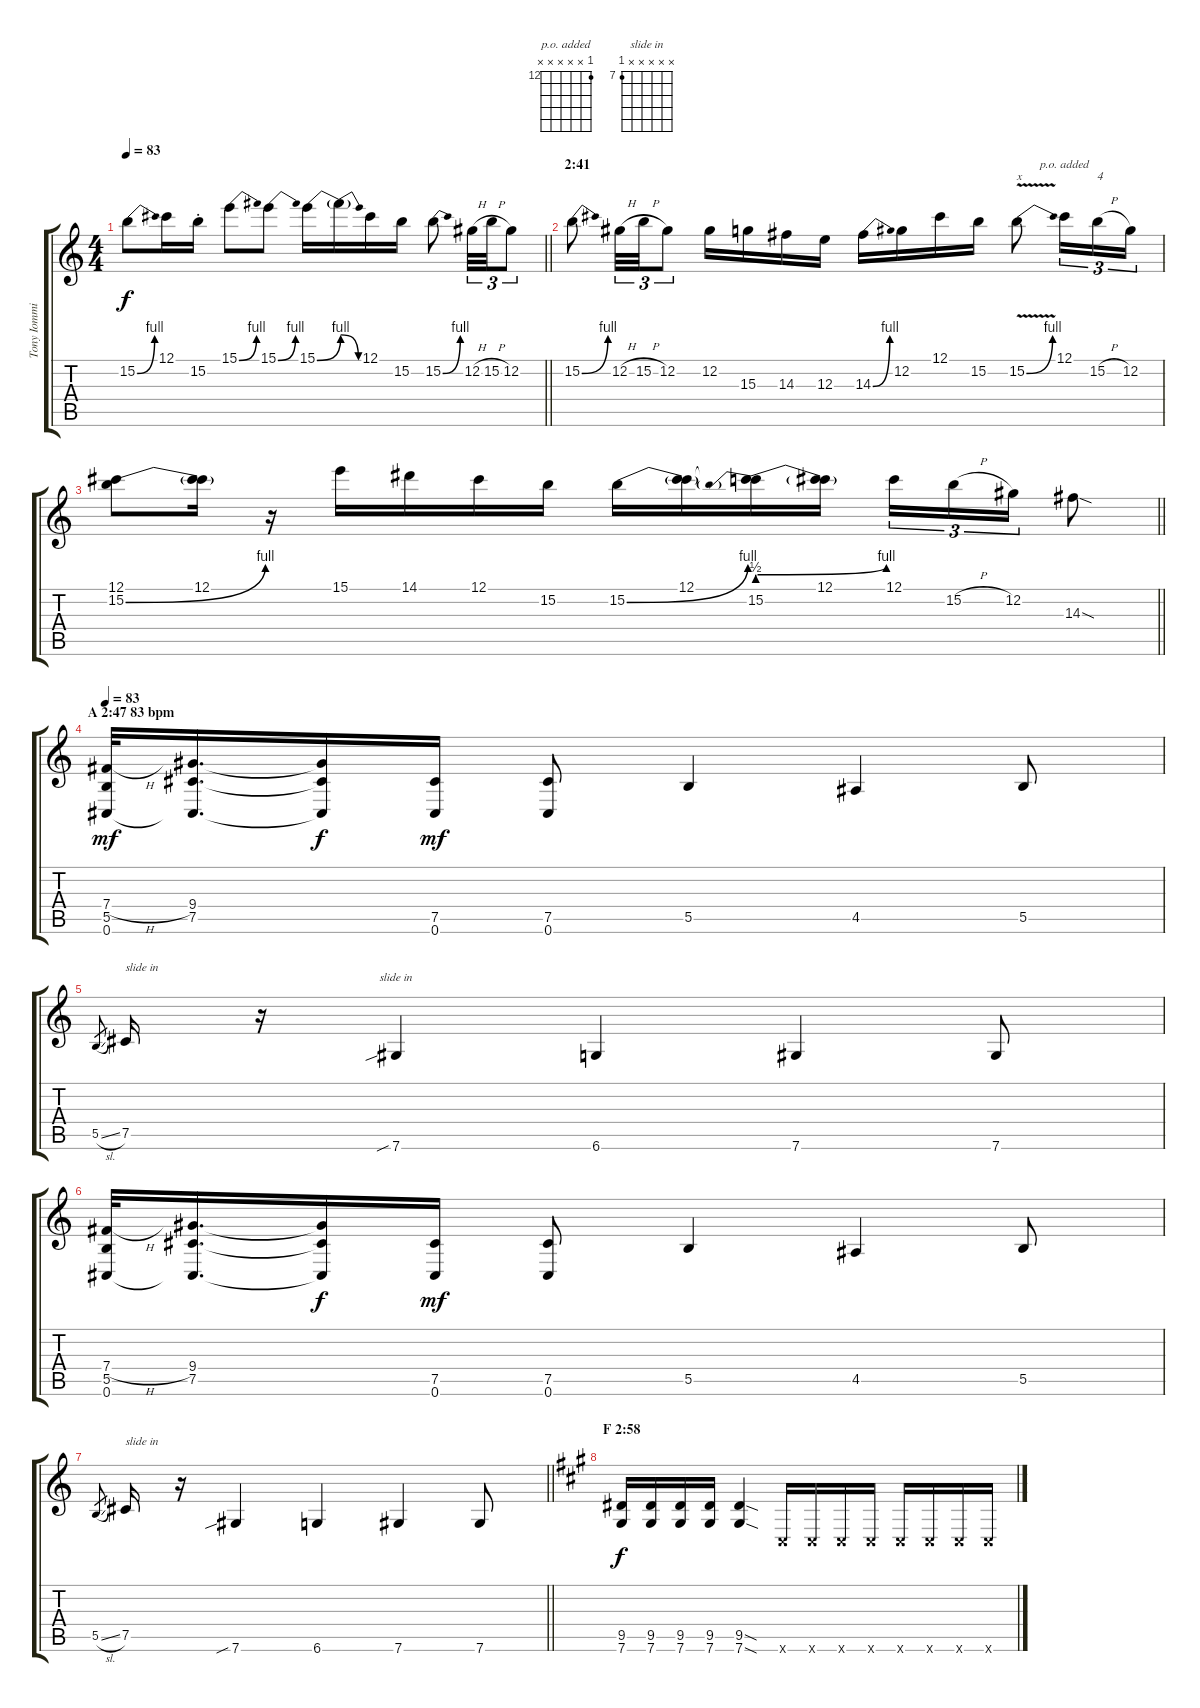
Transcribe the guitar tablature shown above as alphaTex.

\track ("Tony Iommi (Solo Guitar right) + B easy " "Tony Iommi") {instrument distortionguitar}
\staff {score tabs}
\tuning (Db4 Ab3 E3 B2 Gb2 Db2) {hide}
\chord ("p.o. added" 12 x x x x x) {firstfret 12}
\chord ("slide in" x x x x x 7) {firstfret 7}
\ts (4 4)
\tempo 83
\clef g2
\barLineRight lightlight
\ks c
15.2{be (bend 0 0 60 4)}.8{dy f} 12.1.16 15.2{st}.16 15.1{be (bend 0 0 60 4)}.8 15.1{be (bend 0 0 60 4)}.8 15.1{be (bend 0 0 60 4)}.16 15.1{be (release 0 4 60 0) t}.16 12.1.16 15.2.16 15.2{be (bend 0 0 60 4)}.8 12.2{h}.32{tu (3 2)} 15.2{h}.32{tu (3 2)} 12.2.8{tu (3 2)} |
\section ("" "2:41")
15.2{be (bend 0 0 60 4)}.8 12.2{h}.32{tu (3 2)} 15.2{h}.32{tu (3 2)} 12.2.8{tu (3 2)} 12.2.16 15.3.16 14.3.16 12.3.16 14.3{be (bend 0 0 60 4)}.16 12.2.16 12.1.16 15.2.16 15.2{be (bend 0 0 60 4) v}.8{txt "x"} 12.1.16{tu (3 2) ch "p.o. added"} 15.2{h}.16{tu (3 2) txt "4"} 12.2.16{tu (3 2)} |
\barLineRight lightlight
(12.1 15.2{be (bend 0 0 60 4)}).8 (12.1 15.2{t}).16 r.16 15.1.16 14.1.16 12.1.16 15.2.16 15.2{be (bend 0 0 60 4)}.16 (12.1 15.2{t}).16 (12.1{t} 15.2{be (prebendbend 0 2 60 4)}).16 (12.1 15.2{t}).16 12.1.16{tu (3 2)} 15.2{h}.16{tu (3 2)} 12.2.16{tu (3 2)} 14.3{sod}.8 |
\section ("" "A 2:47 83 bpm")
\tempo 83
(7.4{h} 5.5 0.6).32{dy mf balance 8} (9.4 7.5 0.6{t}).16{d} (9.4{t} 7.5{t} 0.6{t}).16{dy f} (7.5 0.6).16{dy mf} (7.5 0.6).8 5.5.4 4.5.4 5.5.8 |
5.5{sl}.8{gr} 7.5.16{txt "slide in"} r.16 7.6{sib}.4{ch "slide in"} 6.6.4 7.6.4 7.6.8 |
(7.4{h} 5.5 0.6).32 (9.4 7.5 0.6{t}).16{d} (9.4{t} 7.5{t} 0.6{t}).16{dy f} (7.5 0.6).16{dy mf} (7.5 0.6).8 5.5.4 4.5.4 5.5.8 |
\barLineRight lightlight
5.5{sl}.8{gr} 7.5.16{txt "slide in"} r.16 7.6{sib}.4 6.6.4 7.6.4 7.6.8 |
\section ("" "F 2:58")
\ks a
(9.5 7.6).16{dy f} (9.5 7.6).16 (9.5 7.6).16 (9.5 7.6).16 (9.5{sod} 7.6{sod}).4 0.6{x}.16 0.6{x}.16 0.6{x}.16 0.6{x}.16 0.6{x}.16 0.6{x}.16 0.6{x}.16 0.6{x}.16
